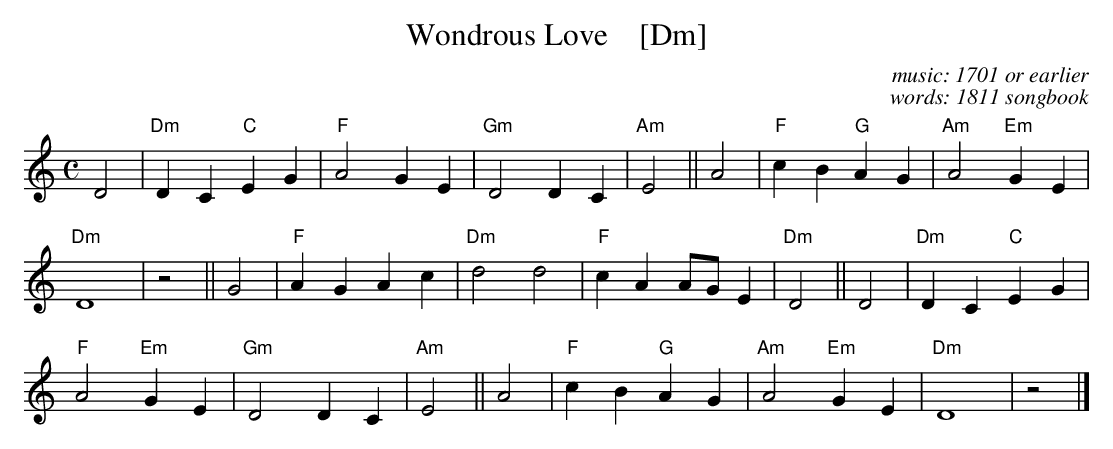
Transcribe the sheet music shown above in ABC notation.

X:1
T: Wondrous Love    [Dm]
C: music: 1701 or earlier
C: words: 1811 songbook
M: C
L: 1/4
K: Ddor
D2 | "Dm"DC "C"EG | "F"A2 GE | "Gm"D2 DC | "Am"E2 || A2 | "F"cB "G"AG | "Am"A2 "Em"GE |
"Dm"D4 | z2 || G2 | "F"AG Ac | "Dm"d2 d2 | "F"cA A/G/E | "Dm"D2 || D2 | "Dm"DC "C"EG |
"F"A2 "Em"GE | "Gm"D2 DC | "Am"E2 || A2 | "F"cB "G"AG | "Am"A2 "Em"GE | "Dm"D4 | z2 |]
